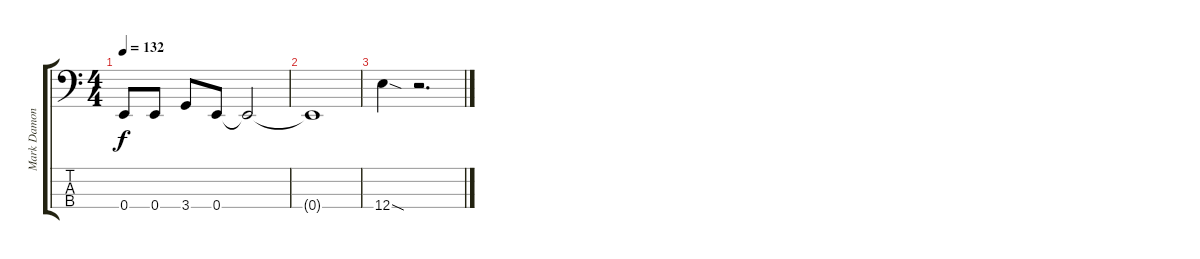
\track ("Mark Damon" "Mark Damon") {instrument electricbasspick}
\staff {score tabs}
\tuning (G2 D2 A1 E1) {hide}
\ts (4 4)
\tempo 132
\clef f4
\ks c
0.4.8{dy f} 0.4.8 3.4.8 0.4.8 0.4{t}.2 |
0.4{t}.1 |
12.4{sod}.4 r.2{d}
